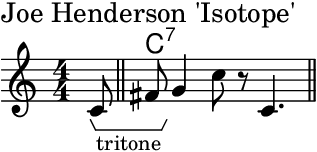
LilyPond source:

\version "2.24.4"
\language "english"
#(ly:set-option 'crop #t)
\score {
  \midi {
    \tempo 4=140
  }
  \layout {
    \context {
      \Score
      \omit BarNumber
    }
    \context {
      \Voice
      \consists Horizontal_bracket_engraver
    }
  }
  {
    <<
    \chords {
      \set noChordSymbol = ""
      \set minorChordModifier = \markup { "-" }
      \skip \ppp % spacer to set voice volume
      r8 | c1:7
    }
    \new Staff {
      \key c \major
      \numericTimeSignature
      \time 4/4
      \clef treble
      {
        \sectionLabel "Joe Henderson 'Isotope'"
        \relative {
          \skip \ff % spacer to set voice volume
          \once\override HorizontalBracketText.text = "tritone"
          \partial 8 c'8 \startGroup \bar "||"
          fs8 \stopGroup g4 c8 r8 c,4.
          \bar "||"
        }
      }
    }
    >>
  }
}
